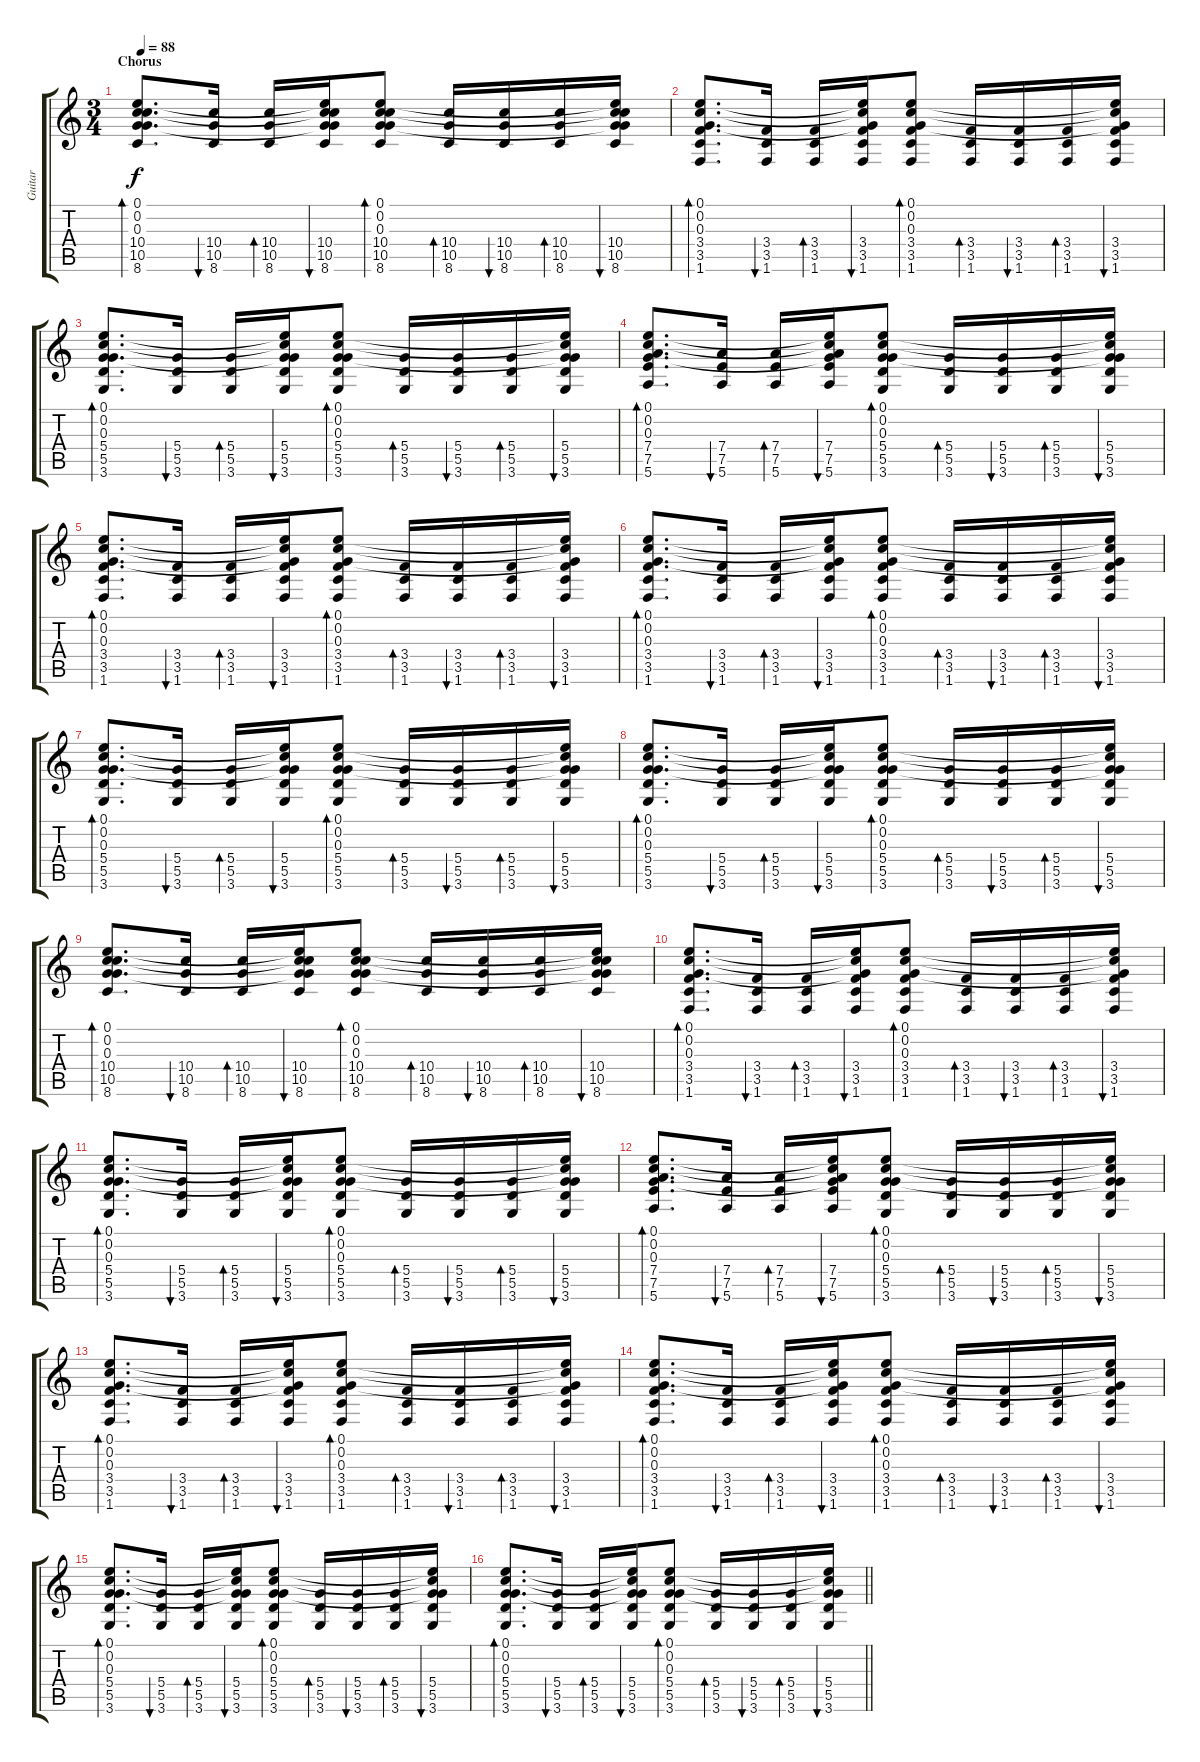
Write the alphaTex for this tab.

\track ("Guitar" "Guitar") {instrument acousticguitarsteel}
\staff {score tabs}
\tuning (E4 C4 G3 D3 A2 E2) {hide}
\ts (3 4)
\section ("" "Chorus")
\tempo 88
\clef g2
\ks c
(0.1 0.2 0.3 10.4 10.5 8.6).8{d bd 60 dy f} (10.4 10.5 8.6).16{bu 60} (10.4 10.5 8.6).16{bd 60} (0.1{t} 0.2{t} 0.3{t} 10.4 10.5 8.6).16{bu 60} (0.1 0.2 0.3 10.4 10.5 8.6).8{bd 60} (10.4 10.5 8.6).16{bd 60} (10.4 10.5 8.6).16{bu 60} (10.4 10.5 8.6).16{bd 60} (0.1{t} 0.2{t} 0.3{t} 10.4 10.5 8.6).16{bu 60} |
(0.1 0.2 0.3 3.4 3.5 1.6).8{d bd 60} (3.4 3.5 1.6).16{bu 60} (3.4 3.5 1.6).16{bd 60} (0.1{t} 0.2{t} 0.3{t} 3.4 3.5 1.6).16{bu 60} (0.1 0.2 0.3 3.4 3.5 1.6).8{bd 60} (3.4 3.5 1.6).16{bd 60} (3.4 3.5 1.6).16{bu 60} (3.4 3.5 1.6).16{bd 60} (0.1{t} 0.2{t} 0.3{t} 3.4 3.5 1.6).16{bu 60} |
(0.1 0.2 0.3 5.4 5.5 3.6).8{d bd 60} (5.4 5.5 3.6).16{bu 60} (5.4 5.5 3.6).16{bd 60} (0.1{t} 0.2{t} 0.3{t} 5.4 5.5 3.6).16{bu 60} (0.1 0.2 0.3 5.4 5.5 3.6).8{bd 60} (5.4 5.5 3.6).16{bd 60} (5.4 5.5 3.6).16{bu 60} (5.4 5.5 3.6).16{bd 60} (0.1{t} 0.2{t} 0.3{t} 5.4 5.5 3.6).16{bu 60} |
(0.1 0.2 0.3 7.4 7.5 5.6).8{d bd 60} (7.4 7.5 5.6).16{bu 60} (7.4 7.5 5.6).16{bd 60} (0.1{t} 0.2{t} 0.3{t} 7.4 7.5 5.6).16{bu 60} (0.1 0.2 0.3 5.4 5.5 3.6).8{bd 60} (5.4 5.5 3.6).16{bd 60} (5.4 5.5 3.6).16{bu 60} (5.4 5.5 3.6).16{bd 60} (0.1{t} 0.2{t} 0.3{t} 5.4 5.5 3.6).16{bu 60} |
(0.1 0.2 0.3 3.4 3.5 1.6).8{d bd 60} (3.4 3.5 1.6).16{bu 60} (3.4 3.5 1.6).16{bd 60} (0.1{t} 0.2{t} 0.3{t} 3.4 3.5 1.6).16{bu 60} (0.1 0.2 0.3 3.4 3.5 1.6).8{bd 60} (3.4 3.5 1.6).16{bd 60} (3.4 3.5 1.6).16{bu 60} (3.4 3.5 1.6).16{bd 60} (0.1{t} 0.2{t} 0.3{t} 3.4 3.5 1.6).16{bu 60} |
(0.1 0.2 0.3 3.4 3.5 1.6).8{d bd 60} (3.4 3.5 1.6).16{bu 60} (3.4 3.5 1.6).16{bd 60} (0.1{t} 0.2{t} 0.3{t} 3.4 3.5 1.6).16{bu 60} (0.1 0.2 0.3 3.4 3.5 1.6).8{bd 60} (3.4 3.5 1.6).16{bd 60} (3.4 3.5 1.6).16{bu 60} (3.4 3.5 1.6).16{bd 60} (0.1{t} 0.2{t} 0.3{t} 3.4 3.5 1.6).16{bu 60} |
(0.1 0.2 0.3 5.4 5.5 3.6).8{d bd 60} (5.4 5.5 3.6).16{bu 60} (5.4 5.5 3.6).16{bd 60} (0.1{t} 0.2{t} 0.3{t} 5.4 5.5 3.6).16{bu 60} (0.1 0.2 0.3 5.4 5.5 3.6).8{bd 60} (5.4 5.5 3.6).16{bd 60} (5.4 5.5 3.6).16{bu 60} (5.4 5.5 3.6).16{bd 60} (0.1{t} 0.2{t} 0.3{t} 5.4 5.5 3.6).16{bu 60} |
(0.1 0.2 0.3 5.4 5.5 3.6).8{d bd 60} (5.4 5.5 3.6).16{bu 60} (5.4 5.5 3.6).16{bd 60} (0.1{t} 0.2{t} 0.3{t} 5.4 5.5 3.6).16{bu 60} (0.1 0.2 0.3 5.4 5.5 3.6).8{bd 60} (5.4 5.5 3.6).16{bd 60} (5.4 5.5 3.6).16{bu 60} (5.4 5.5 3.6).16{bd 60} (0.1{t} 0.2{t} 0.3{t} 5.4 5.5 3.6).16{bu 60} |
(0.1 0.2 0.3 10.4 10.5 8.6).8{d bd 60} (10.4 10.5 8.6).16{bu 60} (10.4 10.5 8.6).16{bd 60} (0.1{t} 0.2{t} 0.3{t} 10.4 10.5 8.6).16{bu 60} (0.1 0.2 0.3 10.4 10.5 8.6).8{bd 60} (10.4 10.5 8.6).16{bd 60} (10.4 10.5 8.6).16{bu 60} (10.4 10.5 8.6).16{bd 60} (0.1{t} 0.2{t} 0.3{t} 10.4 10.5 8.6).16{bu 60} |
(0.1 0.2 0.3 3.4 3.5 1.6).8{d bd 60} (3.4 3.5 1.6).16{bu 60} (3.4 3.5 1.6).16{bd 60} (0.1{t} 0.2{t} 0.3{t} 3.4 3.5 1.6).16{bu 60} (0.1 0.2 0.3 3.4 3.5 1.6).8{bd 60} (3.4 3.5 1.6).16{bd 60} (3.4 3.5 1.6).16{bu 60} (3.4 3.5 1.6).16{bd 60} (0.1{t} 0.2{t} 0.3{t} 3.4 3.5 1.6).16{bu 60} |
(0.1 0.2 0.3 5.4 5.5 3.6).8{d bd 60} (5.4 5.5 3.6).16{bu 60} (5.4 5.5 3.6).16{bd 60} (0.1{t} 0.2{t} 0.3{t} 5.4 5.5 3.6).16{bu 60} (0.1 0.2 0.3 5.4 5.5 3.6).8{bd 60} (5.4 5.5 3.6).16{bd 60} (5.4 5.5 3.6).16{bu 60} (5.4 5.5 3.6).16{bd 60} (0.1{t} 0.2{t} 0.3{t} 5.4 5.5 3.6).16{bu 60} |
(0.1 0.2 0.3 7.4 7.5 5.6).8{d bd 60} (7.4 7.5 5.6).16{bu 60} (7.4 7.5 5.6).16{bd 60} (0.1{t} 0.2{t} 0.3{t} 7.4 7.5 5.6).16{bu 60} (0.1 0.2 0.3 5.4 5.5 3.6).8{bd 60} (5.4 5.5 3.6).16{bd 60} (5.4 5.5 3.6).16{bu 60} (5.4 5.5 3.6).16{bd 60} (0.1{t} 0.2{t} 0.3{t} 5.4 5.5 3.6).16{bu 60} |
(0.1 0.2 0.3 3.4 3.5 1.6).8{d bd 60} (3.4 3.5 1.6).16{bu 60} (3.4 3.5 1.6).16{bd 60} (0.1{t} 0.2{t} 0.3{t} 3.4 3.5 1.6).16{bu 60} (0.1 0.2 0.3 3.4 3.5 1.6).8{bd 60} (3.4 3.5 1.6).16{bd 60} (3.4 3.5 1.6).16{bu 60} (3.4 3.5 1.6).16{bd 60} (0.1{t} 0.2{t} 0.3{t} 3.4 3.5 1.6).16{bu 60} |
(0.1 0.2 0.3 3.4 3.5 1.6).8{d bd 60} (3.4 3.5 1.6).16{bu 60} (3.4 3.5 1.6).16{bd 60} (0.1{t} 0.2{t} 0.3{t} 3.4 3.5 1.6).16{bu 60} (0.1 0.2 0.3 3.4 3.5 1.6).8{bd 60} (3.4 3.5 1.6).16{bd 60} (3.4 3.5 1.6).16{bu 60} (3.4 3.5 1.6).16{bd 60} (0.1{t} 0.2{t} 0.3{t} 3.4 3.5 1.6).16{bu 60} |
(0.1 0.2 0.3 5.4 5.5 3.6).8{d bd 60} (5.4 5.5 3.6).16{bu 60} (5.4 5.5 3.6).16{bd 60} (0.1{t} 0.2{t} 0.3{t} 5.4 5.5 3.6).16{bu 60} (0.1 0.2 0.3 5.4 5.5 3.6).8{bd 60} (5.4 5.5 3.6).16{bd 60} (5.4 5.5 3.6).16{bu 60} (5.4 5.5 3.6).16{bd 60} (0.1{t} 0.2{t} 0.3{t} 5.4 5.5 3.6).16{bu 60} |
\barLineRight lightlight
(0.1 0.2 0.3 5.4 5.5 3.6).8{d bd 60} (5.4 5.5 3.6).16{bu 60} (5.4 5.5 3.6).16{bd 60} (0.1{t} 0.2{t} 0.3{t} 5.4 5.5 3.6).16{bu 60} (0.1 0.2 0.3 5.4 5.5 3.6).8{bd 60} (5.4 5.5 3.6).16{bd 60} (5.4 5.5 3.6).16{bu 60} (5.4 5.5 3.6).16{bd 60} (0.1{t} 0.2{t} 0.3{t} 5.4 5.5 3.6).16{bu 60}
